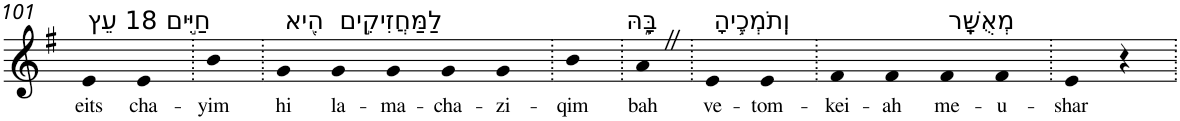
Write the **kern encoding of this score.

**kern	**text
*part1	*part1
*staff1	*staff1
*I"Piano	*
*I'Pno	*
!!LO:PB:g=z
*clefG2	*
*k[f#]	*
*G:	*
=101	=101
!LO:TX:a:t=18 עֵץ	!
!	!LO:LY:b
4e	eits
!LO:TX:a:t=חַיִּ֣ים	!
!	!LO:LY:b
4e	cha-
=102.	=102.
!	!LO:LY:b
4b	-yim
=103.	=103.
!LO:TX:a:t=הִ֭יא	!
!	!LO:LY:b
4g	hi
!LO:TX:a:t=לַמַּחֲזִיקִ֣ים	!
!	!LO:LY:b
4g	la-
!	!LO:LY:b
4g	-ma-
!	!LO:LY:b
4g	-cha-
!	!LO:LY:b
4g	-zi-
=104.	=104.
!	!LO:LY:b
4b	-qim
=105.	=105.
!LO:TX:a:t=בָּ֑הּ	!
!	!LO:LY:b
4aZ	bah
=106.	=106.
!LO:TX:a:t=וְֽתֹמְכֶ֥יהָ	!
!	!LO:LY:b
4e	ve-
!	!LO:LY:b
4e	-tom-
=107.	=107.
!	!LO:LY:b
4f#	-kei-
!	!LO:LY:b
4f#	-ah
!LO:TX:a:t=מְאֻשָּֽׁר	!
!	!LO:LY:b
4f#	me-
!	!LO:LY:b
4f#	-u-
=108.	=108.
!	!LO:LY:b
4e	-shar
4r	.
=.	=.
*-	*-
